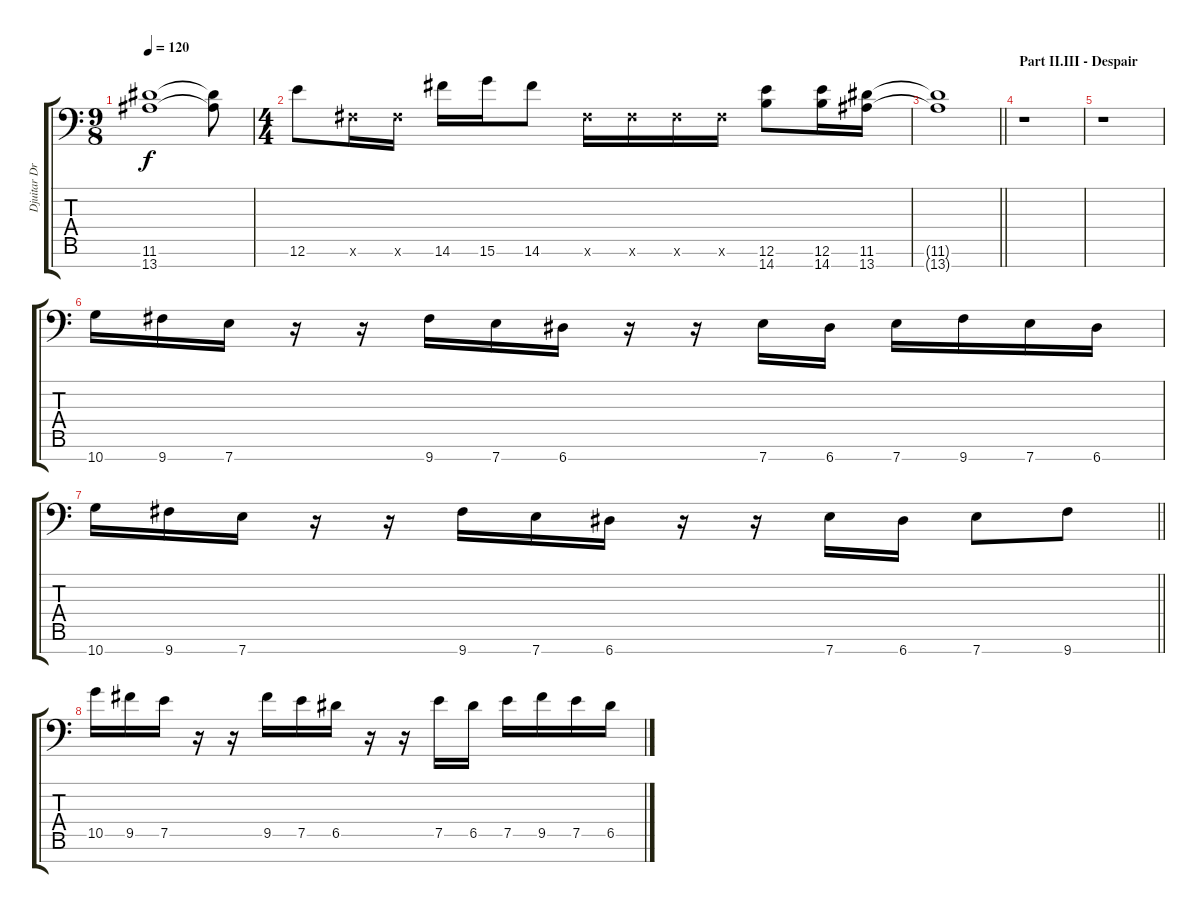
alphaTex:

\track ("Djuitar Dropped A" "Djuitar Dr") {instrument distortionguitar}
\staff {score tabs}
\tuning (E4 B3 G3 D3 A2 E2 A1) {hide}
\ts (9 8)
\tempo 120
\clef f4
\ks c
(11.6{t} 13.7{t}).1{dy f} (11.6{t} 13.7{t}).8 |
\ts (4 4)
12.6.8 2.6{x}.16 2.6{x}.16 14.6.16 15.6.16 14.6.8 2.6{x}.16 2.6{x}.16 2.6{x}.16 2.6{x}.16 (12.6 14.7).8 (12.6 14.7).16 (11.6 13.7).16 |
\barLineRight lightlight
(11.6{t} 13.7{t}).1 |
\section ("" "Part II.III - Despair")
r.1 |
r.1 |
10.7.16 9.7.16 7.7.16 r.16 r.16 9.7.16 7.7.16 6.7.16 r.16 r.16 7.7.16 6.7.16 7.7.16 9.7.16 7.7.16 6.7.16 |
\barLineRight lightlight
10.7.16 9.7.16 7.7.16 r.16 r.16 9.7.16 7.7.16 6.7.16 r.16 r.16 7.7.16 6.7.16 7.7.8 9.7.8 |
10.5.16 9.5.16 7.5.16 r.16 r.16 9.5.16 7.5.16 6.5.16 r.16 r.16 7.5.16 6.5.16 7.5.16 9.5.16 7.5.16 6.5.16
